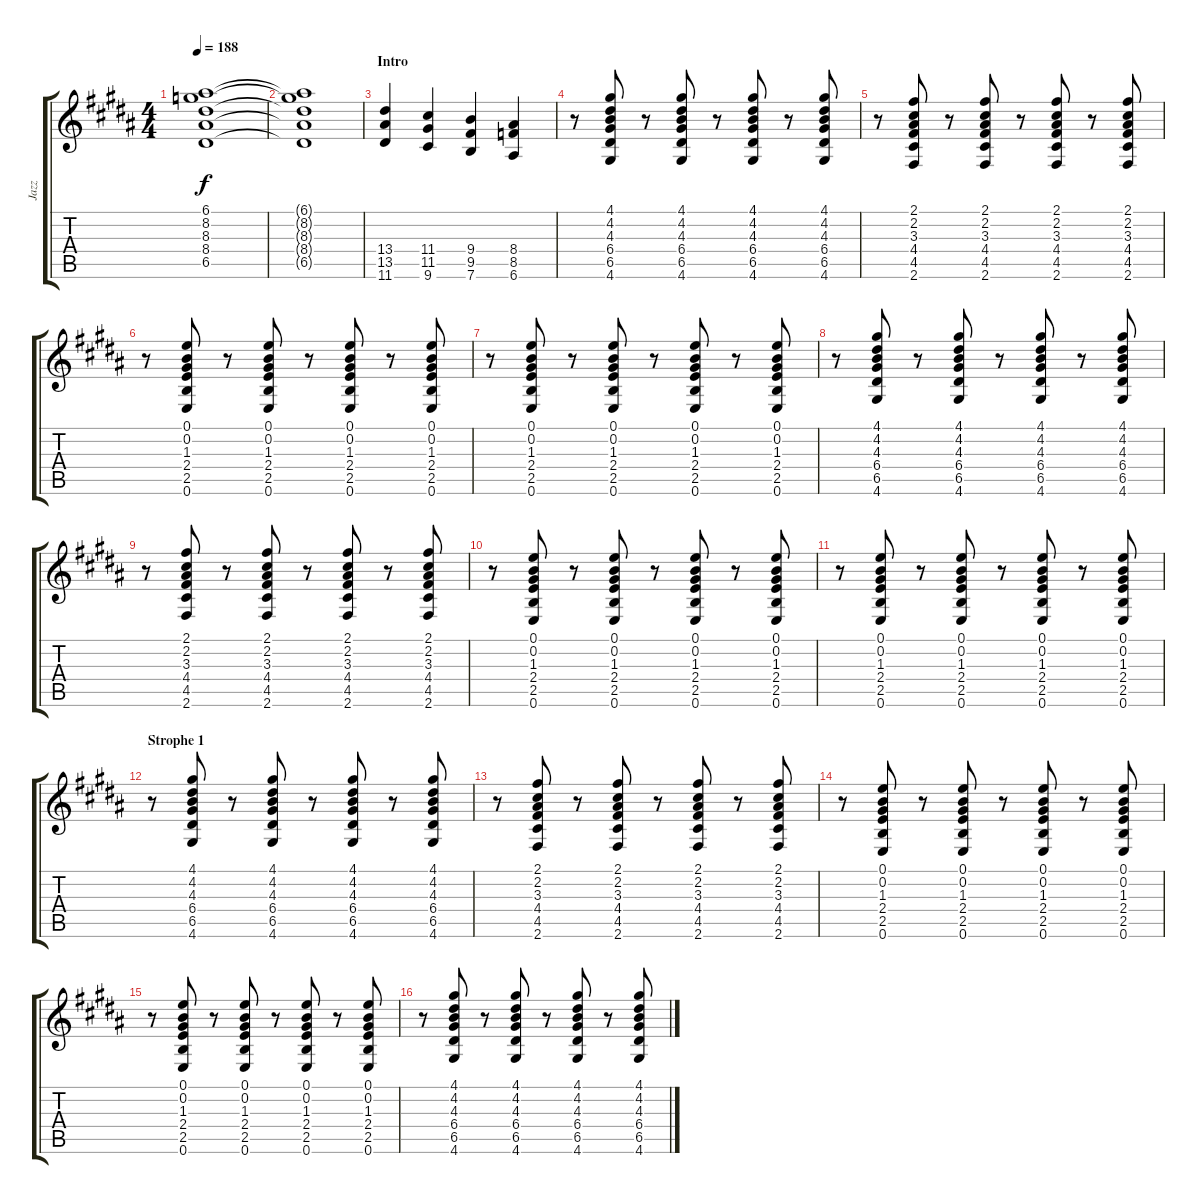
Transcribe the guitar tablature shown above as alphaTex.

\track ("Jazz" "Jazz") {instrument electricguitarjazz}
\staff {score tabs}
\tuning (E4 B3 G3 D3 A2 E2) {hide}
\ts (4 4)
\tempo 188
\clef g2
\ks b
(6.1 8.2 8.3 8.4 6.5).1{dy f volume 3 instrument electricguitarjazz} |
(6.1{t} 8.2{t} 8.3{t} 8.4{t} 6.5{t}).1 |
\section ("" "Intro")
(13.4 13.5 11.6).4{volume 8} (11.4 11.5 9.6).4 (9.4 9.5 7.6).4 (8.4 8.5 6.6).4 |
r.8 (4.1 4.2 4.3 6.4 6.5 4.6).8 r.8 (4.1 4.2 4.3 6.4 6.5 4.6).8 r.8 (4.1 4.2 4.3 6.4 6.5 4.6).8 r.8 (4.1 4.2 4.3 6.4 6.5 4.6).8 |
r.8 (2.1 2.2 3.3 4.4 4.5 2.6).8 r.8 (2.1 2.2 3.3 4.4 4.5 2.6).8 r.8 (2.1 2.2 3.3 4.4 4.5 2.6).8 r.8 (2.1 2.2 3.3 4.4 4.5 2.6).8 |
r.8 (0.1 0.2 1.3 2.4 2.5 0.6).8 r.8 (0.1 0.2 1.3 2.4 2.5 0.6).8 r.8 (0.1 0.2 1.3 2.4 2.5 0.6).8 r.8 (0.1 0.2 1.3 2.4 2.5 0.6).8 |
r.8 (0.1 0.2 1.3 2.4 2.5 0.6).8 r.8 (0.1 0.2 1.3 2.4 2.5 0.6).8 r.8 (0.1 0.2 1.3 2.4 2.5 0.6).8 r.8 (0.1 0.2 1.3 2.4 2.5 0.6).8 |
r.8 (4.1 4.2 4.3 6.4 6.5 4.6).8 r.8 (4.1 4.2 4.3 6.4 6.5 4.6).8 r.8 (4.1 4.2 4.3 6.4 6.5 4.6).8 r.8 (4.1 4.2 4.3 6.4 6.5 4.6).8 |
r.8 (2.1 2.2 3.3 4.4 4.5 2.6).8 r.8 (2.1 2.2 3.3 4.4 4.5 2.6).8 r.8 (2.1 2.2 3.3 4.4 4.5 2.6).8 r.8 (2.1 2.2 3.3 4.4 4.5 2.6).8 |
r.8 (0.1 0.2 1.3 2.4 2.5 0.6).8 r.8 (0.1 0.2 1.3 2.4 2.5 0.6).8 r.8 (0.1 0.2 1.3 2.4 2.5 0.6).8 r.8 (0.1 0.2 1.3 2.4 2.5 0.6).8 |
r.8 (0.1 0.2 1.3 2.4 2.5 0.6).8 r.8 (0.1 0.2 1.3 2.4 2.5 0.6).8 r.8 (0.1 0.2 1.3 2.4 2.5 0.6).8 r.8 (0.1 0.2 1.3 2.4 2.5 0.6).8 |
\section ("" "Strophe 1")
r.8 (4.1 4.2 4.3 6.4 6.5 4.6).8 r.8 (4.1 4.2 4.3 6.4 6.5 4.6).8 r.8 (4.1 4.2 4.3 6.4 6.5 4.6).8 r.8 (4.1 4.2 4.3 6.4 6.5 4.6).8 |
r.8 (2.1 2.2 3.3 4.4 4.5 2.6).8 r.8 (2.1 2.2 3.3 4.4 4.5 2.6).8 r.8 (2.1 2.2 3.3 4.4 4.5 2.6).8 r.8 (2.1 2.2 3.3 4.4 4.5 2.6).8 |
r.8 (0.1 0.2 1.3 2.4 2.5 0.6).8 r.8 (0.1 0.2 1.3 2.4 2.5 0.6).8 r.8 (0.1 0.2 1.3 2.4 2.5 0.6).8 r.8 (0.1 0.2 1.3 2.4 2.5 0.6).8 |
r.8 (0.1 0.2 1.3 2.4 2.5 0.6).8 r.8 (0.1 0.2 1.3 2.4 2.5 0.6).8 r.8 (0.1 0.2 1.3 2.4 2.5 0.6).8 r.8 (0.1 0.2 1.3 2.4 2.5 0.6).8 |
r.8 (4.1 4.2 4.3 6.4 6.5 4.6).8 r.8 (4.1 4.2 4.3 6.4 6.5 4.6).8 r.8 (4.1 4.2 4.3 6.4 6.5 4.6).8 r.8 (4.1 4.2 4.3 6.4 6.5 4.6).8
